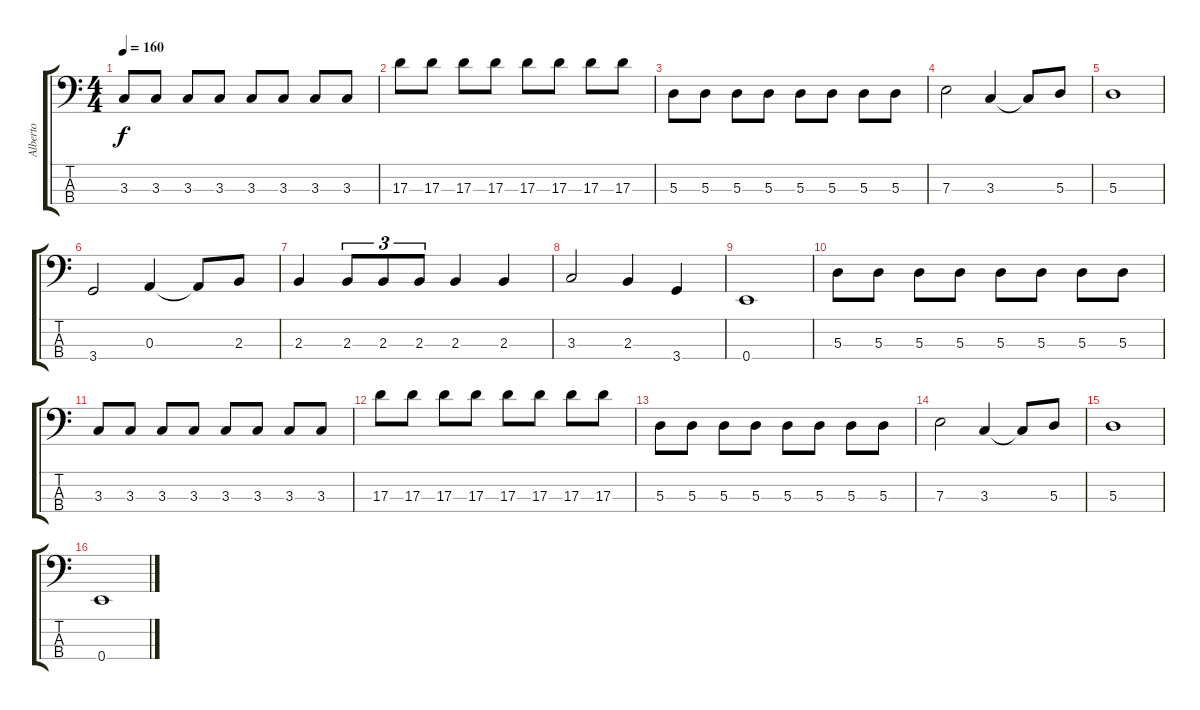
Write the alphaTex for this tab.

\track ("Alberto" "Alberto") {instrument slapbass1}
\staff {score tabs}
\tuning (G2 D2 A1 E1) {hide}
\ts (4 4)
\tempo 160
\clef f4
\ks c
3.3.8{dy f} 3.3.8 3.3.8 3.3.8 3.3.8 3.3.8 3.3.8 3.3.8 |
17.3.8 17.3.8 17.3.8 17.3.8 17.3.8 17.3.8 17.3.8 17.3.8 |
5.3.8 5.3.8 5.3.8 5.3.8 5.3.8 5.3.8 5.3.8 5.3.8 |
7.3.2 3.3.4 3.3{t}.8 5.3.8 |
5.3.1 |
3.4.2 0.3.4 0.3{t}.8 2.3.8 |
2.3.4 2.3.8{tu (3 2)} 2.3.8{tu (3 2)} 2.3.8{tu (3 2)} 2.3.4 2.3.4 |
3.3.2 2.3.4 3.4.4 |
0.4.1 |
5.3.8 5.3.8 5.3.8 5.3.8 5.3.8 5.3.8 5.3.8 5.3.8 |
3.3.8 3.3.8 3.3.8 3.3.8 3.3.8 3.3.8 3.3.8 3.3.8 |
17.3.8 17.3.8 17.3.8 17.3.8 17.3.8 17.3.8 17.3.8 17.3.8 |
5.3.8 5.3.8 5.3.8 5.3.8 5.3.8 5.3.8 5.3.8 5.3.8 |
7.3.2 3.3.4 3.3{t}.8 5.3.8 |
5.3.1 |
0.4.1
